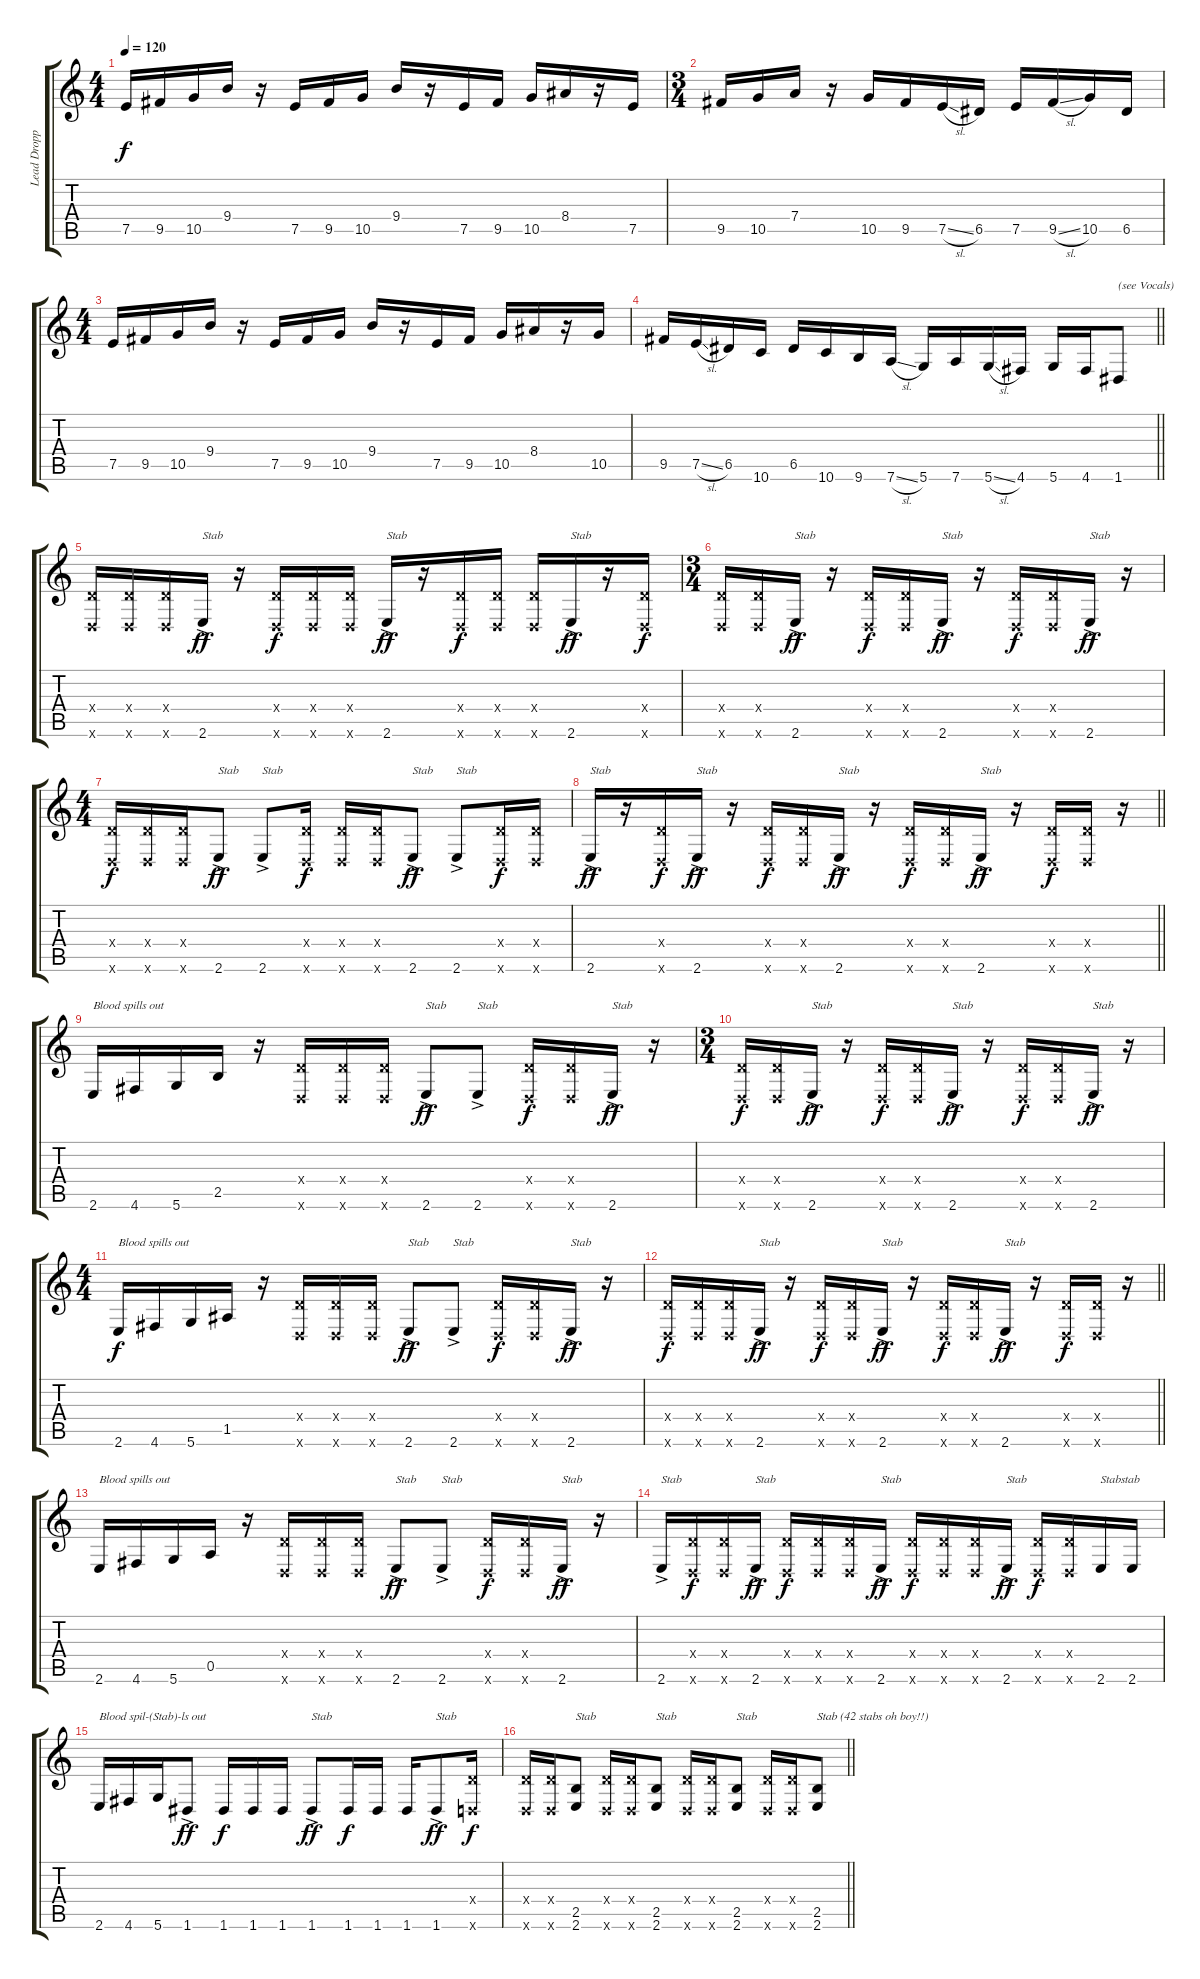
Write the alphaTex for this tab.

\track ("Lead Dropped D " "Lead Dropp") {instrument distortionguitar}
\staff {score tabs}
\tuning (E4 B3 G3 D3 A2 D2) {hide}
\ts (4 4)
\tempo 120
\clef g2
\ks c
7.5.16{dy f} 9.5.16 10.5.16 9.4.16 r.16 7.5.16 9.5.16 10.5.16 9.4.16 r.16 7.5.16 9.5.16 10.5.16 8.4.16 r.16 7.5.16 |
\ts (3 4)
9.5.16 10.5.16 7.4.16 r.16 10.5.16 9.5.16 7.5{sl}.16 6.5.16 7.5.16 9.5{sl}.16 10.5.16 6.5.16 |
\ts (4 4)
7.5.16 9.5.16 10.5.16 9.4.16 r.16 7.5.16 9.5.16 10.5.16 9.4.16 r.16 7.5.16 9.5.16 10.5.16 8.4.16 r.16 10.5.16 |
\barLineRight lightlight
9.5.16 7.5{sl}.16 6.5.16 10.6.16 6.5.16 10.6.16 9.6.16 7.6{sl}.16 5.6.16 7.6.16 5.6{sl}.16 4.6.16 5.6.16 4.6.16 1.6.8{txt "(see Vocals)"} |
\section ("" "")
(0.4{x} 0.6{x}).16 (0.4{x} 0.6{x}).16 (0.4{x} 0.6{x}).16 2.6{ac}.16{txt "Stab" dy ff} r.16 (0.4{x} 0.6{x}).16{dy f} (0.4{x} 0.6{x}).16 (0.4{x} 0.6{x}).16 2.6{ac}.16{txt "Stab" dy ff} r.16 (0.4{x} 0.6{x}).16{dy f} (0.4{x} 0.6{x}).16 (0.4{x} 0.6{x}).16 2.6{ac}.16{txt "Stab" dy ff} r.16 (0.4{x} 0.6{x}).16{dy f} |
\ts (3 4)
(0.4{x} 0.6{x}).16 (0.4{x} 0.6{x}).16 2.6{ac}.16{txt "Stab" dy ff} r.16 (0.4{x} 0.6{x}).16{dy f} (0.4{x} 0.6{x}).16 2.6{ac}.16{txt "Stab" dy ff} r.16 (0.4{x} 0.6{x}).16{dy f} (0.4{x} 0.6{x}).16 2.6{ac}.16{txt "Stab" dy ff} r.16 |
\ts (4 4)
(0.4{x} 0.6{x}).16{dy f} (0.4{x} 0.6{x}).16 (0.4{x} 0.6{x}).16 2.6{ac}.8{txt "Stab" dy ff} 2.6{ac}.8{txt "Stab"} (0.4{x} 0.6{x}).16{dy f} (0.4{x} 0.6{x}).16 (0.4{x} 0.6{x}).16 2.6{ac}.8{txt "Stab" dy ff} 2.6{ac}.8{txt "Stab"} (0.4{x} 0.6{x}).16{dy f} (0.4{x} 0.6{x}).16 |
\barLineRight lightlight
2.6{ac}.16{txt "Stab" dy ff} r.16 (0.4{x} 0.6{x}).16{dy f} 2.6{ac}.16{txt "Stab" dy ff} r.16 (0.4{x} 0.6{x}).16{dy f} (0.4{x} 0.6{x}).16 2.6{ac}.16{txt "Stab" dy ff} r.16 (0.4{x} 0.6{x}).16{dy f} (0.4{x} 0.6{x}).16 2.6{ac}.16{txt "Stab" dy ff} r.16 (0.4{x} 0.6{x}).16{dy f} (0.4{x} 0.6{x}).16 r.16 |
2.6.16{txt "Blood spills out"} 4.6.16 5.6.16 2.5.16 r.16 (0.4{x} 0.6{x}).16 (0.4{x} 0.6{x}).16 (0.4{x} 0.6{x}).16 2.6{ac}.8{txt "Stab" dy ff} 2.6{ac}.8{txt "Stab"} (0.4{x} 0.6{x}).16{dy f} (0.4{x} 0.6{x}).16 2.6{ac}.16{txt "Stab" dy ff} r.16 |
\ts (3 4)
(0.4{x} 0.6{x}).16{dy f} (0.4{x} 0.6{x}).16 2.6{ac}.16{txt "Stab" dy ff} r.16 (0.4{x} 0.6{x}).16{dy f} (0.4{x} 0.6{x}).16 2.6{ac}.16{txt "Stab" dy ff} r.16 (0.4{x} 0.6{x}).16{dy f} (0.4{x} 0.6{x}).16 2.6{ac}.16{txt "Stab" dy ff} r.16 |
\ts (4 4)
2.6.16{txt "Blood spills out" dy f} 4.6.16 5.6.16 1.5.16 r.16 (0.4{x} 0.6{x}).16 (0.4{x} 0.6{x}).16 (0.4{x} 0.6{x}).16 2.6{ac}.8{txt "Stab" dy ff} 2.6{ac}.8{txt "Stab"} (0.4{x} 0.6{x}).16{dy f} (0.4{x} 0.6{x}).16 2.6{ac}.16{txt "Stab" dy ff} r.16 |
\barLineRight lightlight
(0.4{x} 0.6{x}).16{dy f} (0.4{x} 0.6{x}).16 (0.4{x} 0.6{x}).16 2.6{ac}.16{txt "Stab" dy ff} r.16 (0.4{x} 0.6{x}).16{dy f} (0.4{x} 0.6{x}).16 2.6{ac}.16{txt "Stab" dy ff} r.16 (0.4{x} 0.6{x}).16{dy f} (0.4{x} 0.6{x}).16 2.6{ac}.16{txt "Stab" dy ff} r.16 (0.4{x} 0.6{x}).16{dy f} (0.4{x} 0.6{x}).16 r.16 |
2.6.16{txt "Blood spills out"} 4.6.16 5.6.16 0.5.16 r.16 (0.4{x} 0.6{x}).16 (0.4{x} 0.6{x}).16 (0.4{x} 0.6{x}).16 2.6{ac}.8{txt "Stab" dy ff} 2.6{ac}.8{txt "Stab"} (0.4{x} 0.6{x}).16{dy f} (0.4{x} 0.6{x}).16 2.6{ac}.16{txt "Stab" dy ff} r.16 |
2.6{ac}.16{txt "Stab"} (0.4{x} 0.6{x}).16{dy f} (0.4{x} 0.6{x}).16 2.6{ac}.16{txt "Stab" dy ff} (0.4{x} 0.6{x}).16{dy f} (0.4{x} 0.6{x}).16 (0.4{x} 0.6{x}).16 2.6{ac}.16{txt "Stab" dy ff} (0.4{x} 0.6{x}).16{dy f} (0.4{x} 0.6{x}).16 (0.4{x} 0.6{x}).16 2.6{ac}.16{txt "Stab" dy ff} (0.4{x} 0.6{x}).16{dy f} (0.4{x} 0.6{x}).16 2.6.16{txt "Stabstab"} 2.6.16 |
2.6.16{txt "Blood spil-(Stab)-ls out"} 4.6.16 5.6.16 1.6{ac}.8{dy ff} 1.6.16{dy f} 1.6.16 1.6.16 1.6{ac}.8{txt "Stab" dy ff} 1.6.16{dy f} 1.6.16 1.6.16 1.6{ac}.8{txt "Stab" dy ff} (0.4{x} 0.6{x}).16{dy f} |
\barLineRight lightlight
(0.4{x} 0.6{x}).16 (0.4{x} 0.6{x}).16 (2.5 2.6).8{txt "Stab"} (0.4{x} 0.6{x}).16 (0.4{x} 0.6{x}).16 (2.5 2.6).8{txt "Stab"} (0.4{x} 0.6{x}).16 (0.4{x} 0.6{x}).16 (2.5 2.6).8{txt "Stab"} (0.4{x} 0.6{x}).16 (0.4{x} 0.6{x}).16 (2.5 2.6).8{txt "Stab (42 stabs oh boy!!)"}
